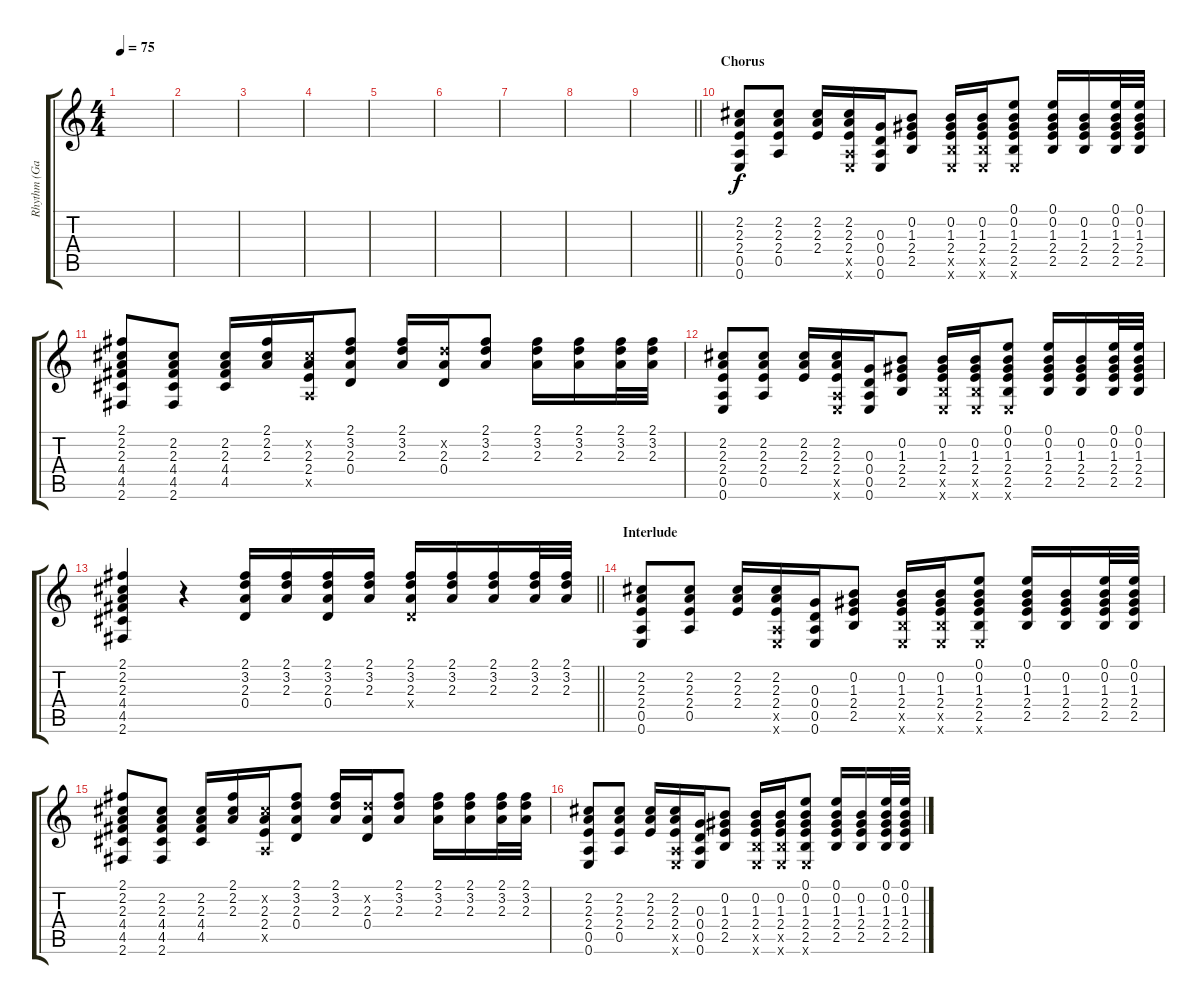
\track ("Rhythm (Gab)" "Rhythm (Ga") {instrument electricguitarclean}
\staff {score tabs}
\tuning (E4 B3 G3 D3 A2 E2) {hide}
\ts (4 4)
\tempo 75
\clef g2
\ks c
|
|
|
|
|
|
|
|
\barLineRight lightlight
|
\section ("" "Chorus")
(2.2 2.3 2.4 0.5 0.6).8 (2.2 2.3 2.4 0.5).8 (2.2 2.3 2.4).16 (2.2 2.3 2.4 0.5{x} 0.6{x}).16 (0.3 0.4 0.5 0.6).16 (0.2 1.3 2.4 2.5).8 (0.2 1.3 2.4 2.5{x} 0.6{x}).16 (0.2 1.3 2.4 2.5{x} 0.6{x}).16 (0.1 0.2 1.3 2.4 2.5 0.6{x}).8 (0.1 0.2 1.3 2.4 2.5).16 (0.2 1.3 2.4 2.5).16 (0.1 0.2 1.3 2.4 2.5).32 (0.1 0.2 1.3 2.4 2.5).32 |
(2.1 2.2 2.3 4.4 4.5 2.6).8 (2.2 2.3 4.4 4.5 2.6).8 (2.2 2.3 4.4 4.5).16 (2.1 2.2 2.3).16 (2.2{x} 2.3 2.4 0.5{x}).16 (2.1 3.2 2.3 0.4).8 (2.1 3.2 2.3).16 (3.2{x} 2.3 0.4).16 (2.1 3.2 2.3).8 (2.1 3.2 2.3).16 (2.1 3.2 2.3).16 (2.1 3.2 2.3).32 (2.1 3.2 2.3).32 |
(2.2 2.3 2.4 0.5 0.6).8 (2.2 2.3 2.4 0.5).8 (2.2 2.3 2.4).16 (2.2 2.3 2.4 0.5{x} 0.6{x}).16 (0.3 0.4 0.5 0.6).16 (0.2 1.3 2.4 2.5).8 (0.2 1.3 2.4 2.5{x} 0.6{x}).16 (0.2 1.3 2.4 2.5{x} 0.6{x}).16 (0.1 0.2 1.3 2.4 2.5 0.6{x}).8 (0.1 0.2 1.3 2.4 2.5).16 (0.2 1.3 2.4 2.5).16 (0.1 0.2 1.3 2.4 2.5).32 (0.1 0.2 1.3 2.4 2.5).32 |
\barLineRight lightlight
(2.1 2.2 2.3 4.4 4.5 2.6).4 r.4 (2.1 3.2 2.3 0.4).16 (2.1 3.2 2.3).16 (2.1 3.2 2.3 0.4).16 (2.1 3.2 2.3).16 (2.1 3.2 2.3 0.4{x}).16 (2.1 3.2 2.3).16 (2.1 3.2 2.3).16 (2.1 3.2 2.3).32 (2.1 3.2 2.3).32 |
\section ("" "Interlude")
(2.2 2.3 2.4 0.5 0.6).8 (2.2 2.3 2.4 0.5).8 (2.2 2.3 2.4).16 (2.2 2.3 2.4 0.5{x} 0.6{x}).16 (0.3 0.4 0.5 0.6).16 (0.2 1.3 2.4 2.5).8 (0.2 1.3 2.4 2.5{x} 0.6{x}).16 (0.2 1.3 2.4 2.5{x} 0.6{x}).16 (0.1 0.2 1.3 2.4 2.5 0.6{x}).8 (0.1 0.2 1.3 2.4 2.5).16 (0.2 1.3 2.4 2.5).16 (0.1 0.2 1.3 2.4 2.5).32 (0.1 0.2 1.3 2.4 2.5).32 |
(2.1 2.2 2.3 4.4 4.5 2.6).8 (2.2 2.3 4.4 4.5 2.6).8 (2.2 2.3 4.4 4.5).16 (2.1 2.2 2.3).16 (2.2{x} 2.3 2.4 0.5{x}).16 (2.1 3.2 2.3 0.4).8 (2.1 3.2 2.3).16 (3.2{x} 2.3 0.4).16 (2.1 3.2 2.3).8 (2.1 3.2 2.3).16 (2.1 3.2 2.3).16 (2.1 3.2 2.3).32 (2.1 3.2 2.3).32 |
(2.2 2.3 2.4 0.5 0.6).8 (2.2 2.3 2.4 0.5).8 (2.2 2.3 2.4).16 (2.2 2.3 2.4 0.5{x} 0.6{x}).16 (0.3 0.4 0.5 0.6).16 (0.2 1.3 2.4 2.5).8 (0.2 1.3 2.4 2.5{x} 0.6{x}).16 (0.2 1.3 2.4 2.5{x} 0.6{x}).16 (0.1 0.2 1.3 2.4 2.5 0.6{x}).8 (0.1 0.2 1.3 2.4 2.5).16 (0.2 1.3 2.4 2.5).16 (0.1 0.2 1.3 2.4 2.5).32 (0.1 0.2 1.3 2.4 2.5).32
